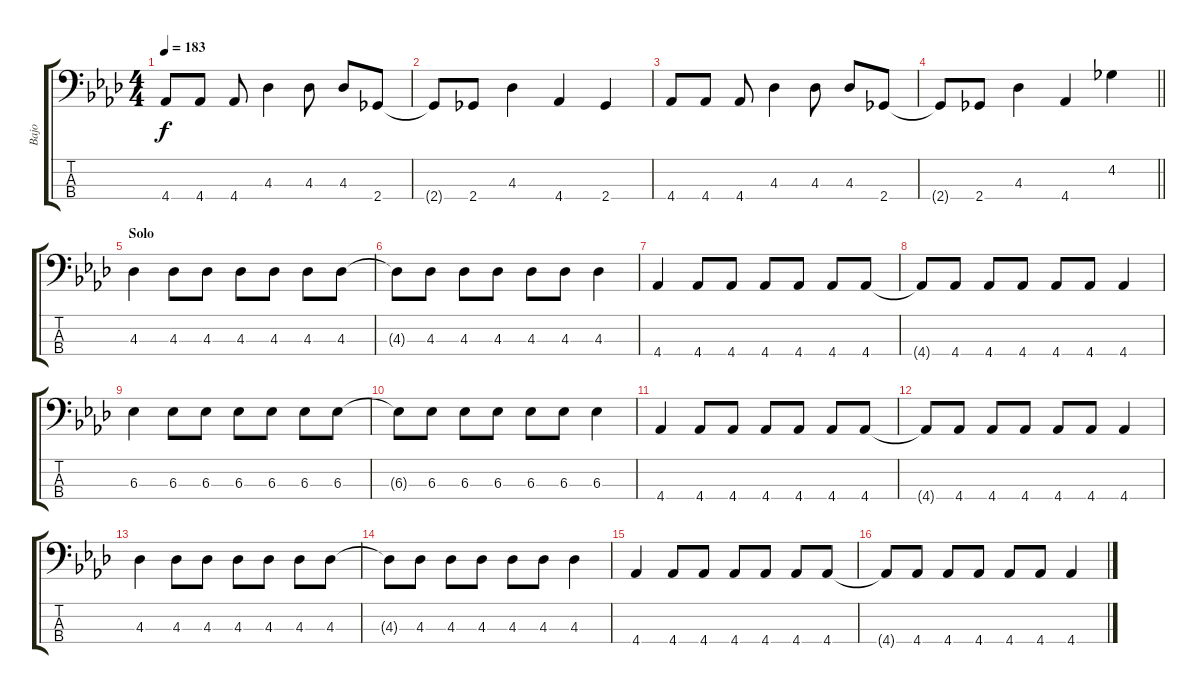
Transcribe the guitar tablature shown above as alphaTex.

\track ("Bajo" "Bajo") {instrument electricbasspick}
\staff {score tabs}
\tuning (G2 D2 A1 E1) {hide}
\ts (4 4)
\tempo 183
\clef f4
\ks ab
4.4.8{dy f} 4.4.8 4.4.8 4.3.4 4.3.8 4.3.8 2.4.8 |
2.4{t}.8 2.4.8 4.3.4 4.4.4 2.4.4 |
4.4.8 4.4.8 4.4.8 4.3.4 4.3.8 4.3.8 2.4.8 |
\barLineRight lightlight
2.4{t}.8 2.4.8 4.3.4 4.4.4 4.2.4 |
\section ("" "Solo")
4.3.4 4.3.8 4.3.8 4.3.8 4.3.8 4.3.8 4.3.8 |
4.3{t}.8 4.3.8 4.3.8 4.3.8 4.3.8 4.3.8 4.3.4 |
4.4.4 4.4.8 4.4.8 4.4.8 4.4.8 4.4.8 4.4.8 |
4.4{t}.8 4.4.8 4.4.8 4.4.8 4.4.8 4.4.8 4.4.4 |
6.3.4 6.3.8 6.3.8 6.3.8 6.3.8 6.3.8 6.3.8 |
6.3{t}.8 6.3.8 6.3.8 6.3.8 6.3.8 6.3.8 6.3.4 |
4.4.4 4.4.8 4.4.8 4.4.8 4.4.8 4.4.8 4.4.8 |
4.4{t}.8 4.4.8 4.4.8 4.4.8 4.4.8 4.4.8 4.4.4 |
4.3.4 4.3.8 4.3.8 4.3.8 4.3.8 4.3.8 4.3.8 |
4.3{t}.8 4.3.8 4.3.8 4.3.8 4.3.8 4.3.8 4.3.4 |
4.4.4 4.4.8 4.4.8 4.4.8 4.4.8 4.4.8 4.4.8 |
4.4{t}.8 4.4.8 4.4.8 4.4.8 4.4.8 4.4.8 4.4.4
